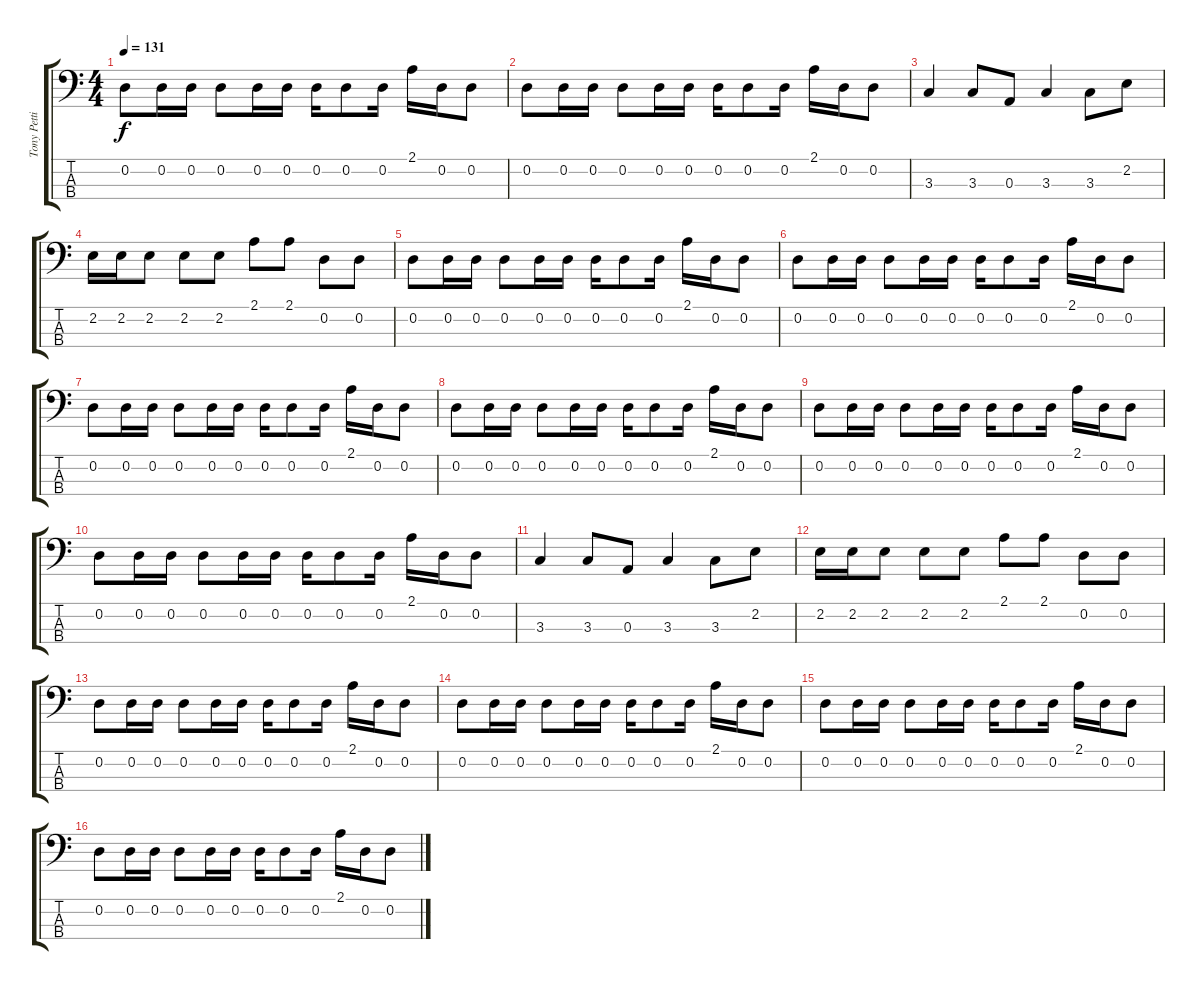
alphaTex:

\track ("Tony Pettitt" "Tony Petti") {instrument slapbass1}
\staff {score tabs}
\tuning (G2 D2 A1 E1) {hide}
\ts (4 4)
\tempo 131
\clef f4
\ks c
0.2.8{dy f} 0.2.16 0.2.16 0.2.8 0.2.16 0.2.16 0.2.16 0.2.8 0.2.16 2.1.16 0.2.16 0.2.8 |
0.2.8 0.2.16 0.2.16 0.2.8 0.2.16 0.2.16 0.2.16 0.2.8 0.2.16 2.1.16 0.2.16 0.2.8 |
3.3.4 3.3.8 0.3.8 3.3.4 3.3.8 2.2.8 |
2.2.16 2.2.16 2.2.8 2.2.8 2.2.8 2.1.8 2.1.8 0.2.8 0.2.8 |
0.2.8 0.2.16 0.2.16 0.2.8 0.2.16 0.2.16 0.2.16 0.2.8 0.2.16 2.1.16 0.2.16 0.2.8 |
0.2.8 0.2.16 0.2.16 0.2.8 0.2.16 0.2.16 0.2.16 0.2.8 0.2.16 2.1.16 0.2.16 0.2.8 |
0.2.8 0.2.16 0.2.16 0.2.8 0.2.16 0.2.16 0.2.16 0.2.8 0.2.16 2.1.16 0.2.16 0.2.8 |
0.2.8 0.2.16 0.2.16 0.2.8 0.2.16 0.2.16 0.2.16 0.2.8 0.2.16 2.1.16 0.2.16 0.2.8 |
0.2.8 0.2.16 0.2.16 0.2.8 0.2.16 0.2.16 0.2.16 0.2.8 0.2.16 2.1.16 0.2.16 0.2.8 |
0.2.8 0.2.16 0.2.16 0.2.8 0.2.16 0.2.16 0.2.16 0.2.8 0.2.16 2.1.16 0.2.16 0.2.8 |
3.3.4 3.3.8 0.3.8 3.3.4 3.3.8 2.2.8 |
2.2.16 2.2.16 2.2.8 2.2.8 2.2.8 2.1.8 2.1.8 0.2.8 0.2.8 |
0.2.8 0.2.16 0.2.16 0.2.8 0.2.16 0.2.16 0.2.16 0.2.8 0.2.16 2.1.16 0.2.16 0.2.8 |
0.2.8 0.2.16 0.2.16 0.2.8 0.2.16 0.2.16 0.2.16 0.2.8 0.2.16 2.1.16 0.2.16 0.2.8 |
0.2.8 0.2.16 0.2.16 0.2.8 0.2.16 0.2.16 0.2.16 0.2.8 0.2.16 2.1.16 0.2.16 0.2.8 |
0.2.8 0.2.16 0.2.16 0.2.8 0.2.16 0.2.16 0.2.16 0.2.8 0.2.16 2.1.16 0.2.16 0.2.8
